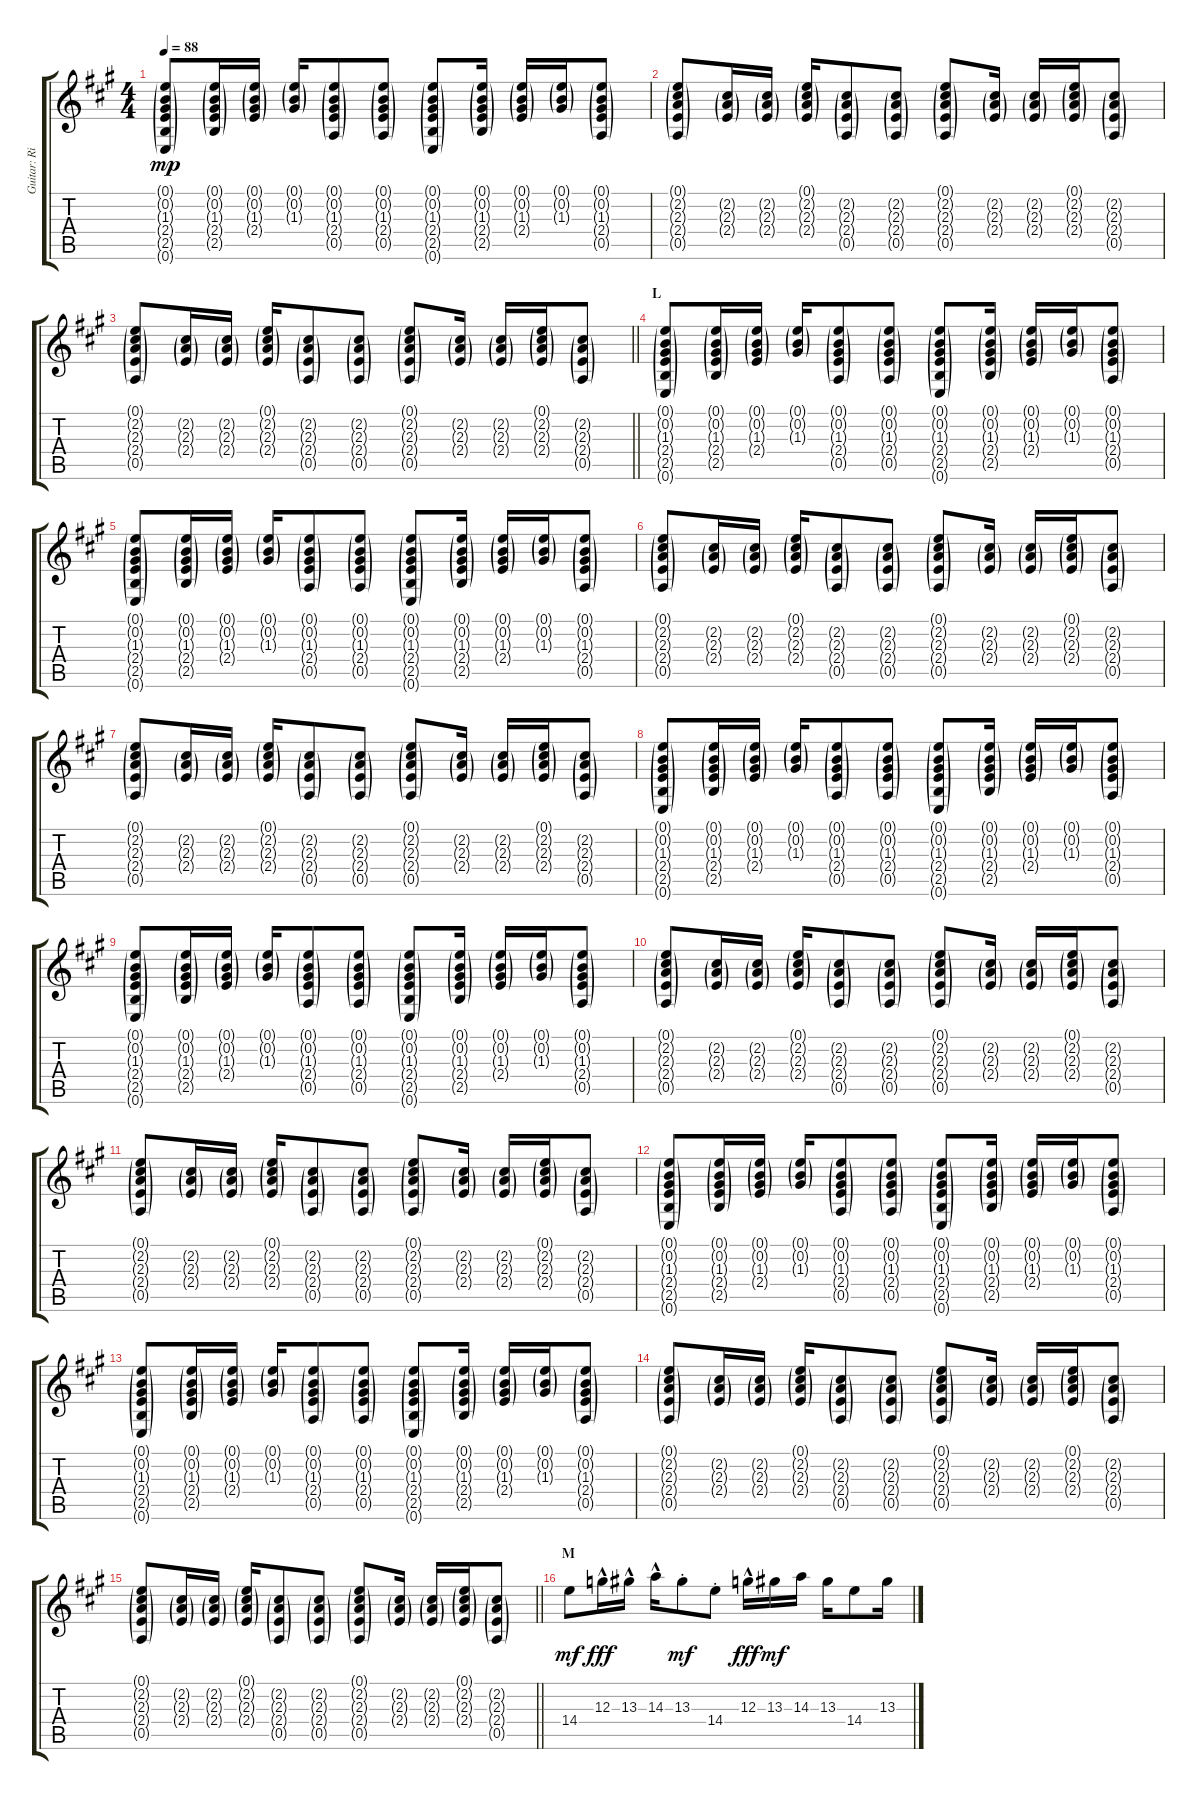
\track ("Guitar: Rik" "Guitar: Ri") {instrument acousticguitarsteel}
\staff {score tabs}
\tuning (E4 B3 G3 D3 A2 E2) {hide}
\ts (4 4)
\tempo 88
\clef g2
\ks a
(0.1{g} 0.2{g} 1.3{g} 2.4{g} 2.5{g} 0.6{g}).8{dy mp} (0.1{g} 0.2{g} 1.3{g} 2.4{g} 2.5{g}).16 (0.1{g} 0.2{g} 1.3{g} 2.4{g}).16 (0.1{g} 0.2{g} 1.3{g}).16 (0.1{g} 0.2{g} 1.3{g} 2.4{g} 0.5{g}).8 (0.1{g} 0.2{g} 1.3{g} 2.4{g} 0.5{g}).8 (0.1{g} 0.2{g} 1.3{g} 2.4{g} 2.5{g} 0.6{g}).8 (0.1{g} 0.2{g} 1.3{g} 2.4{g} 2.5{g}).16 (0.1{g} 0.2{g} 1.3{g} 2.4{g}).16 (0.1{g} 0.2{g} 1.3{g}).16 (0.1{g} 0.2{g} 1.3{g} 2.4{g} 0.5{g}).8 |
(0.1{g} 2.2{g} 2.3{g} 2.4{g} 0.5{g}).8 (2.2{g} 2.3{g} 2.4{g}).16 (2.2{g} 2.3{g} 2.4{g}).16 (0.1{g} 2.2{g} 2.3{g} 2.4{g}).16 (2.2{g} 2.3{g} 2.4{g} 0.5{g}).8 (2.2{g} 2.3{g} 2.4{g} 0.5{g}).8 (0.1{g} 2.2{g} 2.3{g} 2.4{g} 0.5{g}).8 (2.2{g} 2.3{g} 2.4{g}).16 (2.2{g} 2.3{g} 2.4{g}).16 (0.1{g} 2.2{g} 2.3{g} 2.4{g}).16 (2.2{g} 2.3{g} 2.4{g} 0.5{g}).8 |
\barLineRight lightlight
(0.1{g} 2.2{g} 2.3{g} 2.4{g} 0.5{g}).8 (2.2{g} 2.3{g} 2.4{g}).16 (2.2{g} 2.3{g} 2.4{g}).16 (0.1{g} 2.2{g} 2.3{g} 2.4{g}).16 (2.2{g} 2.3{g} 2.4{g} 0.5{g}).8 (2.2{g} 2.3{g} 2.4{g} 0.5{g}).8 (0.1{g} 2.2{g} 2.3{g} 2.4{g} 0.5{g}).8 (2.2{g} 2.3{g} 2.4{g}).16 (2.2{g} 2.3{g} 2.4{g}).16 (0.1{g} 2.2{g} 2.3{g} 2.4{g}).16 (2.2{g} 2.3{g} 2.4{g} 0.5{g}).8 |
\section ("" "L")
(0.1{g} 0.2{g} 1.3{g} 2.4{g} 2.5{g} 0.6{g}).8 (0.1{g} 0.2{g} 1.3{g} 2.4{g} 2.5{g}).16 (0.1{g} 0.2{g} 1.3{g} 2.4{g}).16 (0.1{g} 0.2{g} 1.3{g}).16 (0.1{g} 0.2{g} 1.3{g} 2.4{g} 0.5{g}).8 (0.1{g} 0.2{g} 1.3{g} 2.4{g} 0.5{g}).8 (0.1{g} 0.2{g} 1.3{g} 2.4{g} 2.5{g} 0.6{g}).8 (0.1{g} 0.2{g} 1.3{g} 2.4{g} 2.5{g}).16 (0.1{g} 0.2{g} 1.3{g} 2.4{g}).16 (0.1{g} 0.2{g} 1.3{g}).16 (0.1{g} 0.2{g} 1.3{g} 2.4{g} 0.5{g}).8 |
(0.1{g} 0.2{g} 1.3{g} 2.4{g} 2.5{g} 0.6{g}).8 (0.1{g} 0.2{g} 1.3{g} 2.4{g} 2.5{g}).16 (0.1{g} 0.2{g} 1.3{g} 2.4{g}).16 (0.1{g} 0.2{g} 1.3{g}).16 (0.1{g} 0.2{g} 1.3{g} 2.4{g} 0.5{g}).8 (0.1{g} 0.2{g} 1.3{g} 2.4{g} 0.5{g}).8 (0.1{g} 0.2{g} 1.3{g} 2.4{g} 2.5{g} 0.6{g}).8 (0.1{g} 0.2{g} 1.3{g} 2.4{g} 2.5{g}).16 (0.1{g} 0.2{g} 1.3{g} 2.4{g}).16 (0.1{g} 0.2{g} 1.3{g}).16 (0.1{g} 0.2{g} 1.3{g} 2.4{g} 0.5{g}).8 |
(0.1{g} 2.2{g} 2.3{g} 2.4{g} 0.5{g}).8 (2.2{g} 2.3{g} 2.4{g}).16 (2.2{g} 2.3{g} 2.4{g}).16 (0.1{g} 2.2{g} 2.3{g} 2.4{g}).16 (2.2{g} 2.3{g} 2.4{g} 0.5{g}).8 (2.2{g} 2.3{g} 2.4{g} 0.5{g}).8 (0.1{g} 2.2{g} 2.3{g} 2.4{g} 0.5{g}).8 (2.2{g} 2.3{g} 2.4{g}).16 (2.2{g} 2.3{g} 2.4{g}).16 (0.1{g} 2.2{g} 2.3{g} 2.4{g}).16 (2.2{g} 2.3{g} 2.4{g} 0.5{g}).8 |
(0.1{g} 2.2{g} 2.3{g} 2.4{g} 0.5{g}).8 (2.2{g} 2.3{g} 2.4{g}).16 (2.2{g} 2.3{g} 2.4{g}).16 (0.1{g} 2.2{g} 2.3{g} 2.4{g}).16 (2.2{g} 2.3{g} 2.4{g} 0.5{g}).8 (2.2{g} 2.3{g} 2.4{g} 0.5{g}).8 (0.1{g} 2.2{g} 2.3{g} 2.4{g} 0.5{g}).8 (2.2{g} 2.3{g} 2.4{g}).16 (2.2{g} 2.3{g} 2.4{g}).16 (0.1{g} 2.2{g} 2.3{g} 2.4{g}).16 (2.2{g} 2.3{g} 2.4{g} 0.5{g}).8 |
(0.1{g} 0.2{g} 1.3{g} 2.4{g} 2.5{g} 0.6{g}).8 (0.1{g} 0.2{g} 1.3{g} 2.4{g} 2.5{g}).16 (0.1{g} 0.2{g} 1.3{g} 2.4{g}).16 (0.1{g} 0.2{g} 1.3{g}).16 (0.1{g} 0.2{g} 1.3{g} 2.4{g} 0.5{g}).8 (0.1{g} 0.2{g} 1.3{g} 2.4{g} 0.5{g}).8 (0.1{g} 0.2{g} 1.3{g} 2.4{g} 2.5{g} 0.6{g}).8 (0.1{g} 0.2{g} 1.3{g} 2.4{g} 2.5{g}).16 (0.1{g} 0.2{g} 1.3{g} 2.4{g}).16 (0.1{g} 0.2{g} 1.3{g}).16 (0.1{g} 0.2{g} 1.3{g} 2.4{g} 0.5{g}).8 |
(0.1{g} 0.2{g} 1.3{g} 2.4{g} 2.5{g} 0.6{g}).8 (0.1{g} 0.2{g} 1.3{g} 2.4{g} 2.5{g}).16 (0.1{g} 0.2{g} 1.3{g} 2.4{g}).16 (0.1{g} 0.2{g} 1.3{g}).16 (0.1{g} 0.2{g} 1.3{g} 2.4{g} 0.5{g}).8 (0.1{g} 0.2{g} 1.3{g} 2.4{g} 0.5{g}).8 (0.1{g} 0.2{g} 1.3{g} 2.4{g} 2.5{g} 0.6{g}).8 (0.1{g} 0.2{g} 1.3{g} 2.4{g} 2.5{g}).16 (0.1{g} 0.2{g} 1.3{g} 2.4{g}).16 (0.1{g} 0.2{g} 1.3{g}).16 (0.1{g} 0.2{g} 1.3{g} 2.4{g} 0.5{g}).8 |
(0.1{g} 2.2{g} 2.3{g} 2.4{g} 0.5{g}).8 (2.2{g} 2.3{g} 2.4{g}).16 (2.2{g} 2.3{g} 2.4{g}).16 (0.1{g} 2.2{g} 2.3{g} 2.4{g}).16 (2.2{g} 2.3{g} 2.4{g} 0.5{g}).8 (2.2{g} 2.3{g} 2.4{g} 0.5{g}).8 (0.1{g} 2.2{g} 2.3{g} 2.4{g} 0.5{g}).8 (2.2{g} 2.3{g} 2.4{g}).16 (2.2{g} 2.3{g} 2.4{g}).16 (0.1{g} 2.2{g} 2.3{g} 2.4{g}).16 (2.2{g} 2.3{g} 2.4{g} 0.5{g}).8 |
(0.1{g} 2.2{g} 2.3{g} 2.4{g} 0.5{g}).8 (2.2{g} 2.3{g} 2.4{g}).16 (2.2{g} 2.3{g} 2.4{g}).16 (0.1{g} 2.2{g} 2.3{g} 2.4{g}).16 (2.2{g} 2.3{g} 2.4{g} 0.5{g}).8 (2.2{g} 2.3{g} 2.4{g} 0.5{g}).8 (0.1{g} 2.2{g} 2.3{g} 2.4{g} 0.5{g}).8 (2.2{g} 2.3{g} 2.4{g}).16 (2.2{g} 2.3{g} 2.4{g}).16 (0.1{g} 2.2{g} 2.3{g} 2.4{g}).16 (2.2{g} 2.3{g} 2.4{g} 0.5{g}).8 |
(0.1{g} 0.2{g} 1.3{g} 2.4{g} 2.5{g} 0.6{g}).8 (0.1{g} 0.2{g} 1.3{g} 2.4{g} 2.5{g}).16 (0.1{g} 0.2{g} 1.3{g} 2.4{g}).16 (0.1{g} 0.2{g} 1.3{g}).16 (0.1{g} 0.2{g} 1.3{g} 2.4{g} 0.5{g}).8 (0.1{g} 0.2{g} 1.3{g} 2.4{g} 0.5{g}).8 (0.1{g} 0.2{g} 1.3{g} 2.4{g} 2.5{g} 0.6{g}).8 (0.1{g} 0.2{g} 1.3{g} 2.4{g} 2.5{g}).16 (0.1{g} 0.2{g} 1.3{g} 2.4{g}).16 (0.1{g} 0.2{g} 1.3{g}).16 (0.1{g} 0.2{g} 1.3{g} 2.4{g} 0.5{g}).8 |
(0.1{g} 0.2{g} 1.3{g} 2.4{g} 2.5{g} 0.6{g}).8 (0.1{g} 0.2{g} 1.3{g} 2.4{g} 2.5{g}).16 (0.1{g} 0.2{g} 1.3{g} 2.4{g}).16 (0.1{g} 0.2{g} 1.3{g}).16 (0.1{g} 0.2{g} 1.3{g} 2.4{g} 0.5{g}).8 (0.1{g} 0.2{g} 1.3{g} 2.4{g} 0.5{g}).8 (0.1{g} 0.2{g} 1.3{g} 2.4{g} 2.5{g} 0.6{g}).8 (0.1{g} 0.2{g} 1.3{g} 2.4{g} 2.5{g}).16 (0.1{g} 0.2{g} 1.3{g} 2.4{g}).16 (0.1{g} 0.2{g} 1.3{g}).16 (0.1{g} 0.2{g} 1.3{g} 2.4{g} 0.5{g}).8 |
(0.1{g} 2.2{g} 2.3{g} 2.4{g} 0.5{g}).8 (2.2{g} 2.3{g} 2.4{g}).16 (2.2{g} 2.3{g} 2.4{g}).16 (0.1{g} 2.2{g} 2.3{g} 2.4{g}).16 (2.2{g} 2.3{g} 2.4{g} 0.5{g}).8 (2.2{g} 2.3{g} 2.4{g} 0.5{g}).8 (0.1{g} 2.2{g} 2.3{g} 2.4{g} 0.5{g}).8 (2.2{g} 2.3{g} 2.4{g}).16 (2.2{g} 2.3{g} 2.4{g}).16 (0.1{g} 2.2{g} 2.3{g} 2.4{g}).16 (2.2{g} 2.3{g} 2.4{g} 0.5{g}).8 |
\barLineRight lightlight
(0.1{g} 2.2{g} 2.3{g} 2.4{g} 0.5{g}).8 (2.2{g} 2.3{g} 2.4{g}).16 (2.2{g} 2.3{g} 2.4{g}).16 (0.1{g} 2.2{g} 2.3{g} 2.4{g}).16 (2.2{g} 2.3{g} 2.4{g} 0.5{g}).8 (2.2{g} 2.3{g} 2.4{g} 0.5{g}).8 (0.1{g} 2.2{g} 2.3{g} 2.4{g} 0.5{g}).8 (2.2{g} 2.3{g} 2.4{g}).16 (2.2{g} 2.3{g} 2.4{g}).16 (0.1{g} 2.2{g} 2.3{g} 2.4{g}).16 (2.2{g} 2.3{g} 2.4{g} 0.5{g}).8 |
\section ("" "M")
14.4.8{dy mf volume 10 instrument electricguitarjazz} 12.3{hac}.16{dy fff} 13.3{hac}.16 14.3{hac}.16 13.3{st}.8{dy mf} 14.4{st}.8 12.3{hac}.16{dy fff} 13.3.16{dy mf} 14.3.16 13.3.16 14.4.8 13.3.16
